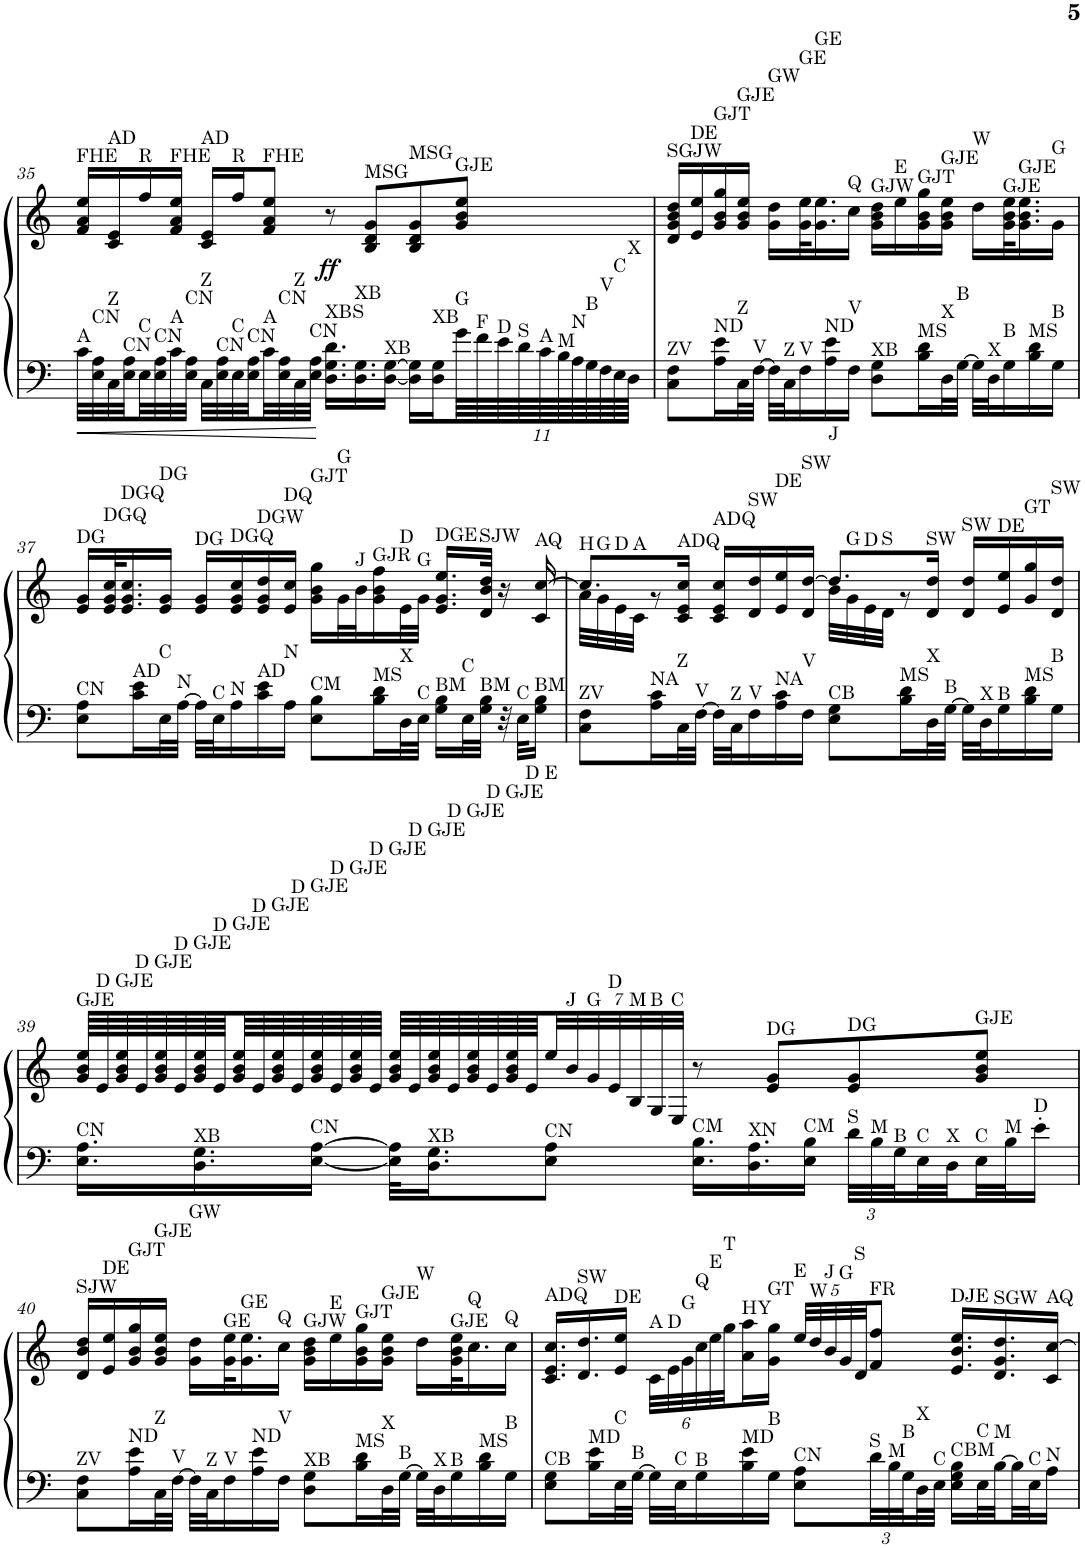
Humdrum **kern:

**kern	**kern	**dynam
*part1	*part1	*part1
*staff2	*staff1	*staff1/2
*I"鋼琴	*	*
!!LO:PB:g=z
*clefF4	*clefG2	*
*k[]	*k[]	*
*M4/4	*M4/4	*
=35	=35	=35
!	!LO:TX:a:t=FHE	!
!LO:TX:a:t=A	!	!
32c\LLL	16f/ 16a/ 16ee/LL	.
!LO:TX:a:t=CN	!	!
32E\ 32A\	.	.
!	!LO:TX:a:t=AD	!
!LO:TX:a:t=Z	!	!
32C\	16c/ 16e/	.
!LO:TX:a:t=CN	!	!
32E\ 32A\	.	.
!	!LO:TX:a:t=R	!
!LO:TX:a:t=C	!	!
32E\	16ff/	.
!LO:TX:a:t=CN	!	!
32E\ 32A\	.	.
!	!LO:TX:a:t=FHE	!
!LO:TX:a:t=A	!	!
32c\	16f/ 16a/ 16ee/JJ	.
!LO:TX:a:t=CN	!	!
32E\ 32A\JJJ	.	.
!	!LO:TX:a:t=AD	!
!LO:TX:a:t=Z	!	!
32C\LLL	16c/ 16e/LL	.
!LO:TX:a:t=CN	!	!
32E\ 32A\	.	.
!	!LO:TX:a:t=R	!
!LO:TX:a:t=C	!	!
32E\	16ff/J	.
!LO:TX:a:t=CN	!	!
32E\ 32A\	.	.
!	!LO:TX:a:t=FHE	!
!LO:TX:a:t=A	!	!
32c\	8f/ 8a/ 8ee/J	.
!LO:TX:a:t=CN	!	!
32E\ 32A\	.	.
!LO:TX:a:t=Z	!	!
32C\	.	.
!LO:TX:a:t=CN	!	!
32E\ 32A\JJJ	.	.
!LO:TX:a:t=XBS	!	!
!	!	!LO:DY:b
16.D\ 16.G\ 16.d\LL	8r	ff
!LO:TX:a:t=XB	!	!
16.D\ 16.G\	.	.
!	!LO:TX:a:t=MSG	!
.	8B/ 8d/ 8g/L	.
!LO:TX:a:t=XB	!	!
[16D\ [16G\JJ	.	.
!	!LO:TX:a:t=MSG	!
16D\] 16G\]LL	8B/ 8d/ 8g/	.
!LO:TX:a:t=XB	!	!
16D\ 16G\	.	.
*Xbrackettup	*	*
!	!LO:TX:a:t=GJE	!
!LO:TX:a:t=G	!	!
88g\LL	8g/ 8b/ 8ee/J	.
!LO:TX:a:t=F	!	!
88f\	.	.
!LO:TX:a:t=D	!	!
88e\	.	.
!LO:TX:a:t=S	!	!
88d\	.	.
!LO:TX:a:t=A	!	!
88c\	.	.
!LO:TX:a:t=M	!	!
88B\	.	.
!LO:TX:a:t=N	!	!
88A\	.	.
!LO:TX:a:t=B	!	!
88G\	.	.
!LO:TX:a:t=V	!	!
88F\	.	.
!LO:TX:a:t=C	!	!
88E\	.	.
!LO:TX:a:t=X	!	!
88D\JJJJ	.	.
=36	=36	=36
!	!LO:TX:a:t=SGJW	!
!LO:TX:a:t=ZV	!	!
8C\ 8F\L	16d/ 16g/ 16b/ 16dd/LL	.
!	!LO:TX:a:t=DE	!
.	16e/ 16ee/	.
!	!LO:TX:a:t=GJT	!
!LO:TX:a:t=ND	!	!
16A\ 16e\L	16g/ 16b/ 16gg/	.
!	!LO:TX:a:t=GJE	!
!LO:TX:a:t=Z	!	!
32C\L	16g/ 16b/ 16ee/JJ	.
!LO:TX:a:t=V	!	!
[32F\JJJ	.	.
!	!LO:TX:a:t=GW	!
32F\LLL]	16g\ 16dd\LL	.
!LO:TX:a:t=Z	!	!
32C\J	.	.
!	!LO:TX:a:t=GE	!
!LO:TX:a:t=V	!	!
16F\	32g\ 32ee\K	.
!	!LO:TX:a:t=GE	!
.	16.g\ 16.ee\	.
!LO:TX:a:t=ND	!	!
16A\ 16e\	.	.
!	!LO:TX:a:t=Q	!
!LO:TX:a:t=V	!	!
16F\JJ	16cc\JJ	.
!	!LO:TX:a:t=GJW	!
!LO:TX:a:t=XB	!	!
8D\ 8G\L	16g\ 16b\ 16dd\LL	.
!	!LO:TX:a:t=E	!
.	16ee\	.
!	!LO:TX:a:t=GJT	!
!LO:TX:a:t=MS	!	!
16B\ 16d\L	16g\ 16b\ 16gg\	.
!	!LO:TX:a:t=GJE	!
!LO:TX:a:t=X	!	!
32D\L	16g\ 16b\ 16ee\JJ	.
!LO:TX:a:t=B	!	!
[32G\JJJ	.	.
!	!LO:TX:a:t=W	!
32G\LLL]	16dd\LL	.
!LO:TX:a:t=X	!	!
32D\J	.	.
!	!LO:TX:a:t=GJE	!
!LO:TX:a:t=B	!	!
16G\	32g\ 32b\ 32ee\K	.
!	!LO:TX:a:t=GJE	!
.	16.g\ 16.b\ 16.ee\	.
!LO:TX:a:t=MS	!	!
16B\ 16d\	.	.
!	!LO:TX:a:t=G	!
!LO:TX:a:t=B	!	!
16G\JJ	16g\JJ	.
!!LO:LB:g=z
=37	=37	=37
!	!LO:TX:a:t=DG	!
!LO:TX:a:t=CN	!	!
8E\ 8A\L	16e/ 16g/LL	.
!	!LO:TX:a:t=DGQ	!
.	32e/ 32g/ 32cc/K	.
!	!LO:TX:a:t=DGQ	!
.	16.e/ 16.g/ 16.cc/	.
!LO:TX:a:t=AD	!	!
16c\ 16e\L	.	.
!	!LO:TX:a:t=DG	!
!LO:TX:a:t=C	!	!
32E\L	16e/ 16g/JJ	.
!LO:TX:a:t=N	!	!
[32A\JJJ	.	.
!	!LO:TX:a:t=DG	!
32A\LLL]	16e/ 16g/LL	.
!LO:TX:a:t=C	!	!
32E\J	.	.
!	!LO:TX:a:t=DGQ	!
!LO:TX:a:t=N	!	!
16A\	16e/ 16g/ 16cc/	.
!	!LO:TX:a:t=DGW	!
!LO:TX:a:t=AD	!	!
16c\ 16e\	16e/ 16g/ 16dd/	.
!	!LO:TX:a:t=DQ	!
!LO:TX:a:t=N	!	!
16A\JJ	16e/ 16cc/JJ	.
!	!LO:TX:a:t=GJT	!
!LO:TX:a:t=CM	!	!
8E\ 8B\L	16g\ 16b\ 16gg\LL	.
!	!LO:TX:a:t=G	!
.	32g\L	.
!	!LO:TX:a:t=J	!
.	32b\J	.
!	!LO:TX:a:t=GJR	!
!LO:TX:a:t=MS	!	!
16B\ 16d\L	16g\ 16b\ 16ff\	.
!	!LO:TX:a:t=D	!
!LO:TX:a:t=X	!	!
32D\L	32e\L	.
!	!LO:TX:a:t=G	!
!LO:TX:a:t=C	!	!
32E\JJJ	32g\JJJ	.
!	!LO:TX:a:t=DGE	!
!LO:TX:a:t=BM	!	!
16G\ 16B\LL	16.e/ 16.g/ 16.ee/LL	.
!LO:TX:a:t=C	!	!
32E\L	.	.
!	!LO:TX:a:t=SJW	!
!LO:TX:a:t=BM	!	!
32G\ 32B\JJJ	32d/ 32b/ 32dd/JJk	.
32r	16r	.
!LO:TX:a:t=C	!	!
32E\KLL	.	.
!	!LO:TX:a:t=AQ	!
!LO:TX:a:t=BM	!	!
16G\ 16B\JJ	16c/ [16cc/	.
=38	=38	=38
*	*^	*
!	!LO:TX:a:t=H	!	!
!LO:TX:a:t=ZV	!	!	!
8C\ 8F\L	8.cc/L]	32a\LLL	.
!	!	!LO:TX:a:t=G	!
.	.	32g\	.
!	!	!LO:TX:a:t=D	!
.	.	32e\	.
!	!	!LO:TX:a:t=A	!
.	.	32c\JJJ	.
!LO:TX:a:t=NA	!	!	!
16A\ 16c\L	.	8r	.
!	!LO:TX:a:t=ADQ	!	!
!LO:TX:a:t=Z	!	!	!
32C\L	16c/ 16e/ 16cc/Jk	.	.
!LO:TX:a:t=V	!	!	!
[32F\JJJ	.	.	.
!	!LO:TX:a:t=ADQ	!	!
32F\LLL]	16c/ 16e/ 16cc/LL	4ryy	.
!LO:TX:a:t=Z	!	!	!
32C\J	.	.	.
!	!LO:TX:a:t=SW	!	!
!LO:TX:a:t=V	!	!	!
16F\	16d/ 16dd/	.	.
!	!LO:TX:a:t=DE	!	!
!LO:TX:a:t=NA	!	!	!
16A\ 16c\	16e/ 16ee/	.	.
!	!LO:TX:a:t=SW	!	!
!LO:TX:a:t=V	!	!	!
16F\JJ	16d/ [16dd/JJ	.	.
!	!LO:TX:a:t=J	!	!
!LO:TX:a:t=CB	!	!	!
8E\ 8G\L	8.dd/L]	32b\LLL	.
!	!	!LO:TX:a:t=G	!
.	.	32g\	.
!	!	!LO:TX:a:t=D	!
.	.	32e\	.
!	!	!LO:TX:a:t=S	!
.	.	32d\JJJ	.
!LO:TX:a:t=MS	!	!	!
16B\ 16d\L	.	8r	.
!	!LO:TX:a:t=SW	!	!
!LO:TX:a:t=X	!	!	!
32D\L	16d/ 16dd/Jk	.	.
!LO:TX:a:t=B	!	!	!
[32G\JJJ	.	.	.
!	!LO:TX:a:t=SW	!	!
32G\LLL]	16d/ 16dd/LL	4ryy	.
!LO:TX:a:t=X	!	!	!
32D\J	.	.	.
!	!LO:TX:a:t=DE	!	!
!LO:TX:a:t=B	!	!	!
16G\	16e/ 16ee/	.	.
!	!LO:TX:a:t=GT	!	!
!LO:TX:a:t=MS	!	!	!
16B\ 16d\	16g/ 16gg/	.	.
!	!LO:TX:a:t=SW	!	!
!LO:TX:a:t=B	!	!	!
16G\JJ	16d/ 16dd/JJ	.	.
*	*v	*v	*
!!LO:LB:g=z
=39	=39	=39
!	!LO:TX:a:t=GJE	!
!LO:TX:a:t=CN	!	!
16.E\ 16.A\LL	64g/ 64b/ 64ee/LLLL	.
!	!LO:TX:a:t=D	!
.	64e/	.
!	!LO:TX:a:t=GJE	!
.	64g/ 64b/ 64ee/	.
!	!LO:TX:a:t=D	!
.	64e/	.
!	!LO:TX:a:t=GJE	!
.	64g/ 64b/ 64ee/	.
!	!LO:TX:a:t=D	!
.	64e/	.
!	!LO:TX:a:t=GJE	!
!LO:TX:a:t=XB	!	!
16.D\ 16.G\	64g/ 64b/ 64ee/	.
!	!LO:TX:a:t=D	!
.	64e/	.
!	!LO:TX:a:t=GJE	!
.	64g/ 64b/ 64ee/	.
!	!LO:TX:a:t=D	!
.	64e/	.
!	!LO:TX:a:t=GJE	!
.	64g/ 64b/ 64ee/	.
!	!LO:TX:a:t=D	!
.	64e/	.
!	!LO:TX:a:t=GJE	!
!LO:TX:a:t=CN	!	!
[16E\ [16A\JJ	64g/ 64b/ 64ee/	.
!	!LO:TX:a:t=D	!
.	64e/	.
!	!LO:TX:a:t=GJE	!
.	64g/ 64b/ 64ee/	.
!	!LO:TX:a:t=D	!
.	64e/JJJJ	.
!	!LO:TX:a:t=GJE	!
32E\] 32A\]KLL	64g/ 64b/ 64ee/LLLL	.
!	!LO:TX:a:t=D	!
.	64e/	.
!	!LO:TX:a:t=GJE	!
!LO:TX:a:t=XB	!	!
16.D\ 16.G\J	64g/ 64b/ 64ee/	.
!	!LO:TX:a:t=D	!
.	64e/	.
!	!LO:TX:a:t=GJE	!
.	64g/ 64b/ 64ee/	.
!	!LO:TX:a:t=D	!
.	64e/	.
!	!LO:TX:a:t=GJE	!
.	64g/ 64b/ 64ee/	.
!	!LO:TX:a:t=D	!
.	64e/J	.
*	*Xbrackettup	*
!	!LO:TX:a:t=E	!
!LO:TX:a:t=CN	!	!
8E\ 8A\J	56ee/	.
!	!LO:TX:a:t=J	!
.	56b/	.
!	!LO:TX:a:t=G	!
.	56g/	.
!	!LO:TX:a:t=D	!
.	56e/	.
!	!LO:TX:a:t=M	!
.	56B/	.
!	!LO:TX:a:t=B	!
.	56G/	.
!	!LO:TX:a:t=C	!
.	56E/JJJ	.
!LO:TX:a:t=CM	!	!
16.E\ 16.B\LL	8r	.
!LO:TX:a:t=XN	!	!
16.D\ 16.A\	.	.
!	!LO:TX:a:t=DG	!
.	8e/ 8g/L	.
!LO:TX:a:t=CM	!	!
16E\ 16B\JJ	.	.
!	!LO:TX:a:t=DG	!
!LO:TX:a:t=S	!	!
48d\LLL	8e/ 8g/	.
!LO:TX:a:t=M	!	!
48B\	.	.
!LO:TX:a:t=B	!	!
48G\	.	.
!LO:TX:a:t=C	!	!
32E\	.	.
!LO:TX:a:t=X	!	!
32D\	.	.
!	!LO:TX:a:t=GJE	!
!LO:TX:a:t=C	!	!
32E\	8g/ 8b/ 8ee/J	.
!LO:TX:a:t=M	!	!
32B\J	.	.
!LO:TX:a:t=D	!	!
16e'\JJ	.	.
!!LO:LB:g=z
=40	=40	=40
!	!LO:TX:a:t=SJW	!
!LO:TX:a:t=ZV	!	!
8C\ 8F\L	16d/ 16b/ 16dd/LL	.
!	!LO:TX:a:t=DE	!
.	16e/ 16ee/	.
!	!LO:TX:a:t=GJT	!
!LO:TX:a:t=ND	!	!
16A\ 16e\L	16g/ 16b/ 16gg/	.
!	!LO:TX:a:t=GJE	!
!LO:TX:a:t=Z	!	!
32C\L	16g/ 16b/ 16ee/JJ	.
!LO:TX:a:t=V	!	!
[32F\JJJ	.	.
!	!LO:TX:a:t=GW	!
32F\LLL]	16g\ 16dd\LL	.
!LO:TX:a:t=Z	!	!
32C\J	.	.
!	!LO:TX:a:t=GE	!
!LO:TX:a:t=V	!	!
16F\	32g\ 32ee\K	.
!	!LO:TX:a:t=GE	!
.	16.g\ 16.ee\	.
!LO:TX:a:t=ND	!	!
16A\ 16e\	.	.
!	!LO:TX:a:t=Q	!
!LO:TX:a:t=V	!	!
16F\JJ	16cc\JJ	.
!	!LO:TX:a:t=GJW	!
!LO:TX:a:t=XB	!	!
8D\ 8G\L	16g\ 16b\ 16dd\LL	.
!	!LO:TX:a:t=E	!
.	16ee\	.
!	!LO:TX:a:t=GJT	!
!LO:TX:a:t=MS	!	!
16B\ 16d\L	16g\ 16b\ 16gg\	.
!	!LO:TX:a:t=GJE	!
!LO:TX:a:t=X	!	!
32D\L	16g\ 16b\ 16ee\JJ	.
!LO:TX:a:t=B	!	!
[32G\JJJ	.	.
!	!LO:TX:a:t=W	!
32G\LLL]	16dd\LL	.
!LO:TX:a:t=X	!	!
32D\J	.	.
!	!LO:TX:a:t=GJE	!
!LO:TX:a:t=B	!	!
16G\	32g\ 32b\ 32ee\K	.
!	!LO:TX:a:t=Q	!
.	16.cc\	.
!LO:TX:a:t=MS	!	!
16B\ 16d\	.	.
!	!LO:TX:a:t=Q	!
!LO:TX:a:t=B	!	!
16G\JJ	16cc\JJ	.
=41	=41	=41
!	!LO:TX:a:t=ADQ	!
!LO:TX:a:t=CB	!	!
8E\ 8G\L	16.c/ 16.e/ 16.cc/LL	.
!	!LO:TX:a:t=SW	!
.	16.d/ 16.dd/	.
!LO:TX:a:t=MD	!	!
16B\ 16e\L	.	.
!	!LO:TX:a:t=DE	!
!LO:TX:a:t=C	!	!
32E\L	16e/ 16ee/JJ	.
!LO:TX:a:t=B	!	!
[32G\JJJ	.	.
!	!LO:TX:a:t=A	!
32G\LLL]	48c\LLL	.
!	!LO:TX:a:t=D	!
.	48e\	.
!LO:TX:a:t=C	!	!
32E\J	.	.
!	!LO:TX:a:t=G	!
.	48g\	.
!	!LO:TX:a:t=Q	!
!LO:TX:a:t=B	!	!
16G\	48cc\	.
!	!LO:TX:a:t=E	!
.	48ee\	.
!	!LO:TX:a:t=T	!
.	48gg\J	.
!	!LO:TX:a:t=HY	!
!LO:TX:a:t=MD	!	!
16B\ 16e\	16a\ 16aa\	.
!	!LO:TX:a:t=GT	!
!LO:TX:a:t=B	!	!
16G\JJ	16g\ 16gg\JJ	.
!	!LO:TX:a:t=E	!
!LO:TX:a:t=CN	!	!
8E\ 8A\L	40ee/LLL	.
!	!LO:TX:a:t=W	!
.	40dd/	.
!	!LO:TX:a:t=J	!
.	40b/	.
!	!LO:TX:a:t=G	!
.	40g/	.
!	!LO:TX:a:t=S	!
.	40d/JJ	.
!	!LO:TX:a:t=FR	!
!LO:TX:a:t=S	!	!
48d\LL	8f/ 8ff/J	.
!LO:TX:a:t=M	!	!
48B\	.	.
!LO:TX:a:t=B	!	!
48G\	.	.
!LO:TX:a:t=X	!	!
32D\	.	.
!LO:TX:a:t=C	!	!
32E\JJJ	.	.
!	!LO:TX:a:t=DJE	!
!LO:TX:a:t=CBM	!	!
16E\ 16G\ 16B\LL	16.e/ 16.b/ 16.ee/LL	.
!LO:TX:a:t=C	!	!
32E\L	.	.
!	!LO:TX:a:t=SGW	!
!LO:TX:a:t=M	!	!
[32B\	16.d/ 16.g/ 16.dd/	.
32B\]	.	.
!LO:TX:a:t=C	!	!
32E\J	.	.
!	!LO:TX:a:t=AQ	!
!LO:TX:a:t=N	!	!
16A\JJ	16c/ [16cc/JJ	.
=	=	=
*-	*-	*-
